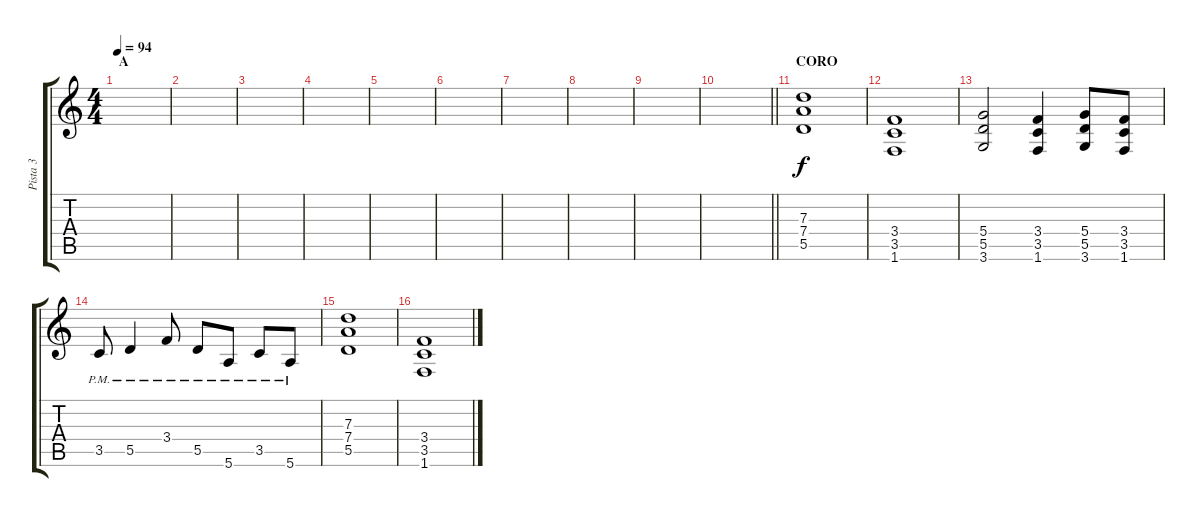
\track ("Pista 3" "Pista 3") {instrument overdrivenguitar}
\staff {score tabs}
\tuning (E4 B3 G3 D3 A2 E2) {hide}
\ts (4 4)
\section ("" "A")
\tempo 94
\clef g2
\ks c
|
|
|
|
|
|
|
|
|
\barLineRight lightlight
|
\section ("" "CORO")
(7.3 7.4 5.5).1 |
(3.4 3.5 1.6).1 |
(5.4 5.5 3.6).2 (3.4 3.5 1.6).4 (5.4 5.5 3.6).8 (3.4 3.5 1.6).8 |
3.5{pm}.8 5.5{pm}.4 3.4{pm}.8 5.5{pm}.8 5.6{pm}.8 3.5{pm}.8 5.6{pm}.8 |
(7.3 7.4 5.5).1 |
(3.4 3.5 1.6).1
